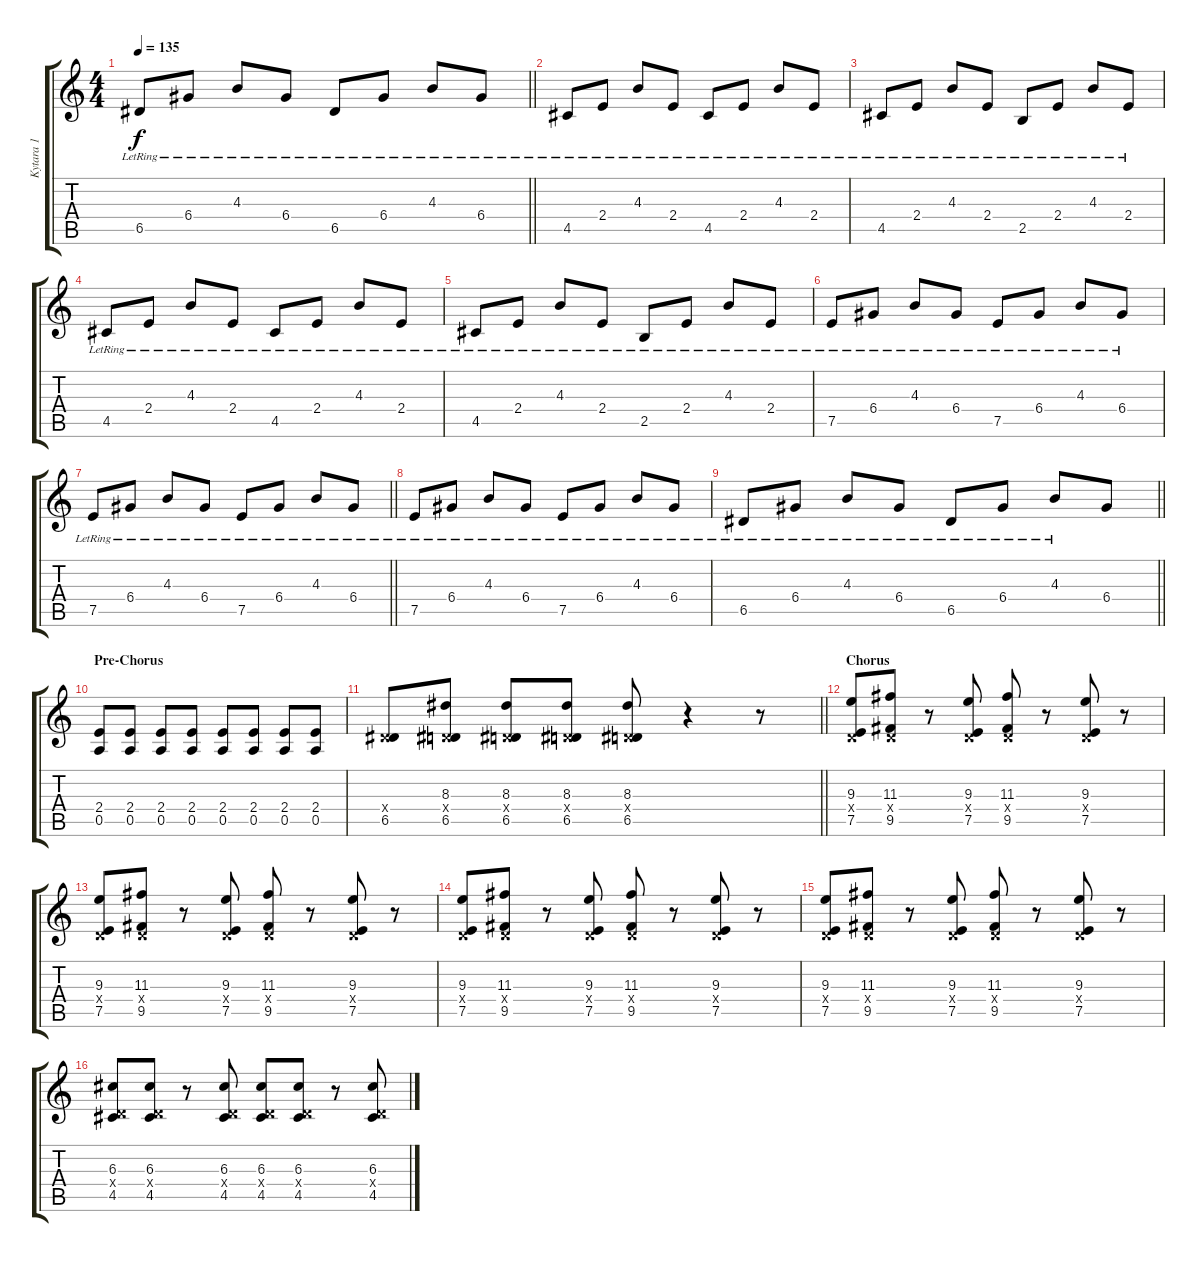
\track ("Kytara 1" "Kytara 1") {instrument electricguitarjazz}
\staff {score tabs}
\tuning (E4 B3 G3 D3 A2 E2) {hide}
\ts (4 4)
\tempo 135
\clef g2
\barLineRight lightlight
\ks c
6.5{lr}.8{dy f} 6.4{lr}.8 4.3{lr}.8 6.4{lr}.8 6.5{lr}.8 6.4{lr}.8 4.3{lr}.8 6.4{lr}.8 |
4.5{lr}.8 2.4{lr}.8 4.3{lr}.8 2.4{lr}.8 4.5{lr}.8 2.4{lr}.8 4.3{lr}.8 2.4{lr}.8 |
4.5{lr}.8 2.4{lr}.8 4.3{lr}.8 2.4{lr}.8 2.5{lr}.8 2.4{lr}.8 4.3{lr}.8 2.4{lr}.8 |
4.5{lr}.8 2.4{lr}.8 4.3{lr}.8 2.4{lr}.8 4.5{lr}.8 2.4{lr}.8 4.3{lr}.8 2.4{lr}.8 |
4.5{lr}.8 2.4{lr}.8 4.3{lr}.8 2.4{lr}.8 2.5{lr}.8 2.4{lr}.8 4.3{lr}.8 2.4{lr}.8 |
7.5{lr}.8 6.4{lr}.8 4.3{lr}.8 6.4{lr}.8 7.5{lr}.8 6.4{lr}.8 4.3{lr}.8 6.4{lr}.8 |
\barLineRight lightlight
7.5{lr}.8 6.4{lr}.8 4.3{lr}.8 6.4{lr}.8 7.5{lr}.8 6.4{lr}.8 4.3{lr}.8 6.4{lr}.8 |
7.5{lr}.8 6.4{lr}.8 4.3{lr}.8 6.4{lr}.8 7.5{lr}.8 6.4{lr}.8 4.3{lr}.8 6.4{lr}.8 |
\barLineRight lightlight
6.5{lr}.8 6.4{lr}.8 4.3{lr}.8 6.4{lr}.8 6.5{lr}.8 6.4{lr}.8 4.3{lr}.8 6.4.8 |
\section ("" "Pre-Chorus")
(2.4 0.5).8{volume 15 instrument distortionguitar} (2.4 0.5).8 (2.4 0.5).8 (2.4 0.5).8 (2.4 0.5).8 (2.4 0.5).8 (2.4 0.5).8 (2.4 0.5).8 |
\barLineRight lightlight
(0.4{x} 6.5).8 (8.3 0.4{x} 6.5).8 (8.3 0.4{x} 6.5).8 (8.3 0.4{x} 6.5).8 (8.3 0.4{x} 6.5).8 r.4 r.8 |
\section ("" "Chorus")
(9.3 0.4{x} 7.5).8 (11.3 0.4{x} 9.5).8 r.8 (9.3 0.4{x} 7.5).8 (11.3 0.4{x} 9.5).8 r.8 (9.3 0.4{x} 7.5).8 r.8 |
(9.3 0.4{x} 7.5).8 (11.3 0.4{x} 9.5).8 r.8 (9.3 0.4{x} 7.5).8 (11.3 0.4{x} 9.5).8 r.8 (9.3 0.4{x} 7.5).8 r.8 |
(9.3 0.4{x} 7.5).8 (11.3 0.4{x} 9.5).8 r.8 (9.3 0.4{x} 7.5).8 (11.3 0.4{x} 9.5).8 r.8 (9.3 0.4{x} 7.5).8 r.8 |
(9.3 0.4{x} 7.5).8 (11.3 0.4{x} 9.5).8 r.8 (9.3 0.4{x} 7.5).8 (11.3 0.4{x} 9.5).8 r.8 (9.3 0.4{x} 7.5).8 r.8 |
(6.3 0.4{x} 4.5).8 (6.3 0.4{x} 4.5).8 r.8 (6.3 0.4{x} 4.5).8 (6.3 0.4{x} 4.5).8 (6.3 0.4{x} 4.5).8 r.8 (6.3 0.4{x} 4.5).8
